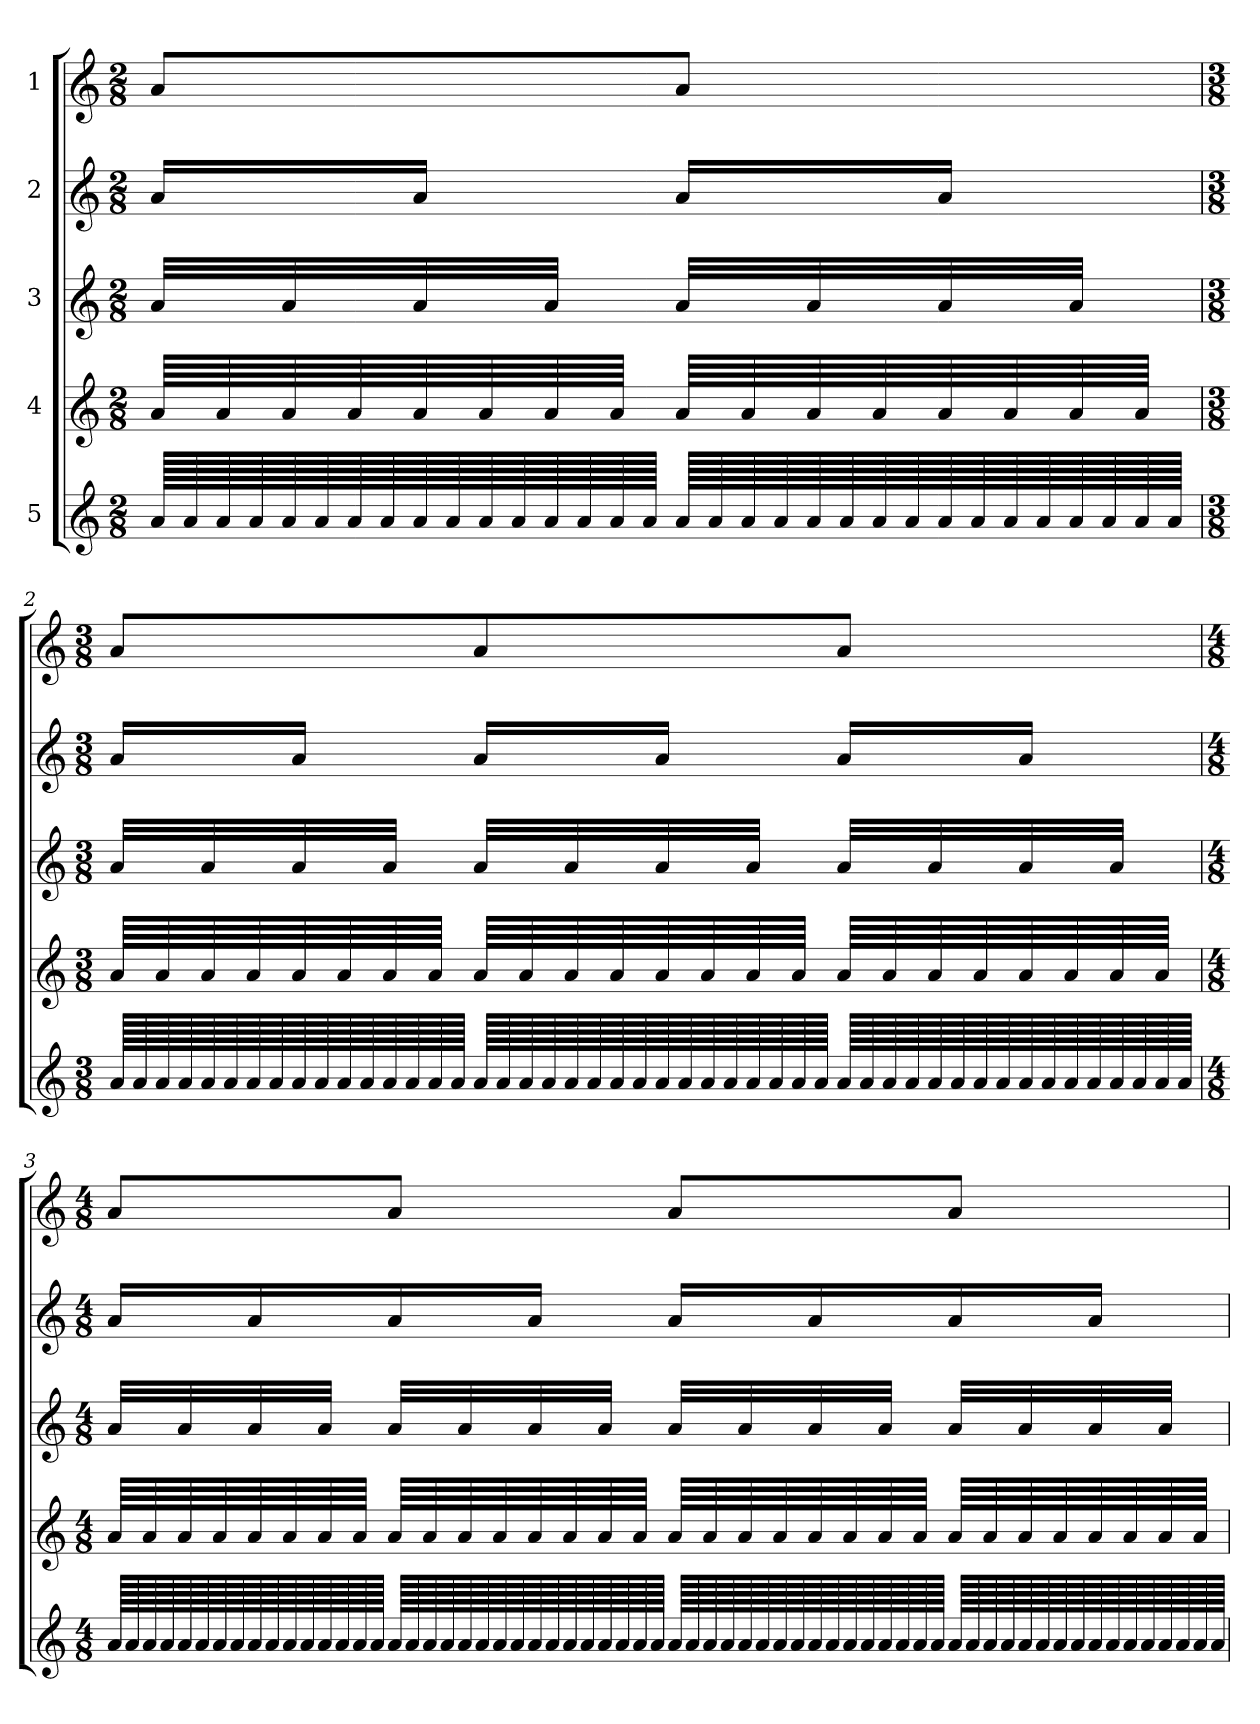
**kern	**kern	**kern	**kern	**kern
*part5	*part4	*part3	*part2	*part1
*staff5	*staff4	*staff3	*staff2	*staff1
*I"5	*I"4	*I"3	*I"2	*I"1
*clefG2	*clefG2	*clefG2	*clefG2	*clefG2
*k[]	*k[]	*k[]	*k[]	*k[]
*M2/8	*M2/8	*M2/8	*M2/8	*M2/8
=1	=1	=1	=1	=1
128a/LLLLL	64a/LLLL	32a/LLL	16a/LL	8a/L
128a/	.	.	.	.
128a/	64a/	.	.	.
128a/	.	.	.	.
128a/	64a/	32a/	.	.
128a/	.	.	.	.
128a/	64a/	.	.	.
128a/	.	.	.	.
128a/	64a/	32a/	16a/JJ	.
128a/	.	.	.	.
128a/	64a/	.	.	.
128a/	.	.	.	.
128a/	64a/	32a/JJJ	.	.
128a/	.	.	.	.
128a/	64a/JJJJ	.	.	.
128a/JJJJJ	.	.	.	.
128a/LLLLL	64a/LLLL	32a/LLL	16a/LL	8a/J
128a/	.	.	.	.
128a/	64a/	.	.	.
128a/	.	.	.	.
128a/	64a/	32a/	.	.
128a/	.	.	.	.
128a/	64a/	.	.	.
128a/	.	.	.	.
128a/	64a/	32a/	16a/JJ	.
128a/	.	.	.	.
128a/	64a/	.	.	.
128a/	.	.	.	.
128a/	64a/	32a/JJJ	.	.
128a/	.	.	.	.
128a/	64a/JJJJ	.	.	.
128a/JJJJJ	.	.	.	.
!!LO:LB:g=z
=2	=2	=2	=2	=2
*M3/8	*M3/8	*M3/8	*M3/8	*M3/8
128a/LLLLL	64a/LLLL	32a/LLL	16a/LL	8a/L
128a/	.	.	.	.
128a/	64a/	.	.	.
128a/	.	.	.	.
128a/	64a/	32a/	.	.
128a/	.	.	.	.
128a/	64a/	.	.	.
128a/	.	.	.	.
128a/	64a/	32a/	16a/JJ	.
128a/	.	.	.	.
128a/	64a/	.	.	.
128a/	.	.	.	.
128a/	64a/	32a/JJJ	.	.
128a/	.	.	.	.
128a/	64a/JJJJ	.	.	.
128a/JJJJJ	.	.	.	.
128a/LLLLL	64a/LLLL	32a/LLL	16a/LL	8a/
128a/	.	.	.	.
128a/	64a/	.	.	.
128a/	.	.	.	.
128a/	64a/	32a/	.	.
128a/	.	.	.	.
128a/	64a/	.	.	.
128a/	.	.	.	.
128a/	64a/	32a/	16a/JJ	.
128a/	.	.	.	.
128a/	64a/	.	.	.
128a/	.	.	.	.
128a/	64a/	32a/JJJ	.	.
128a/	.	.	.	.
128a/	64a/JJJJ	.	.	.
128a/JJJJJ	.	.	.	.
128a/LLLLL	64a/LLLL	32a/LLL	16a/LL	8a/J
128a/	.	.	.	.
128a/	64a/	.	.	.
128a/	.	.	.	.
128a/	64a/	32a/	.	.
128a/	.	.	.	.
128a/	64a/	.	.	.
128a/	.	.	.	.
128a/	64a/	32a/	16a/JJ	.
128a/	.	.	.	.
128a/	64a/	.	.	.
128a/	.	.	.	.
128a/	64a/	32a/JJJ	.	.
128a/	.	.	.	.
128a/	64a/JJJJ	.	.	.
128a/JJJJJ	.	.	.	.
!!LO:PB:g=z
=3	=3	=3	=3	=3
*M4/8	*M4/8	*M4/8	*M4/8	*M4/8
128a/LLLLL	64a/LLLL	32a/LLL	16a/LL	8a/L
128a/	.	.	.	.
128a/	64a/	.	.	.
128a/	.	.	.	.
128a/	64a/	32a/	.	.
128a/	.	.	.	.
128a/	64a/	.	.	.
128a/	.	.	.	.
128a/	64a/	32a/	16a/	.
128a/	.	.	.	.
128a/	64a/	.	.	.
128a/	.	.	.	.
128a/	64a/	32a/JJJ	.	.
128a/	.	.	.	.
128a/	64a/JJJJ	.	.	.
128a/JJJJJ	.	.	.	.
128a/LLLLL	64a/LLLL	32a/LLL	16a/	8a/J
128a/	.	.	.	.
128a/	64a/	.	.	.
128a/	.	.	.	.
128a/	64a/	32a/	.	.
128a/	.	.	.	.
128a/	64a/	.	.	.
128a/	.	.	.	.
128a/	64a/	32a/	16a/JJ	.
128a/	.	.	.	.
128a/	64a/	.	.	.
128a/	.	.	.	.
128a/	64a/	32a/JJJ	.	.
128a/	.	.	.	.
128a/	64a/JJJJ	.	.	.
128a/JJJJJ	.	.	.	.
128a/LLLLL	64a/LLLL	32a/LLL	16a/LL	8a/L
128a/	.	.	.	.
128a/	64a/	.	.	.
128a/	.	.	.	.
128a/	64a/	32a/	.	.
128a/	.	.	.	.
128a/	64a/	.	.	.
128a/	.	.	.	.
128a/	64a/	32a/	16a/	.
128a/	.	.	.	.
128a/	64a/	.	.	.
128a/	.	.	.	.
128a/	64a/	32a/JJJ	.	.
128a/	.	.	.	.
128a/	64a/JJJJ	.	.	.
128a/JJJJJ	.	.	.	.
128a/LLLLL	64a/LLLL	32a/LLL	16a/	8a/J
128a/	.	.	.	.
128a/	64a/	.	.	.
128a/	.	.	.	.
128a/	64a/	32a/	.	.
128a/	.	.	.	.
128a/	64a/	.	.	.
128a/	.	.	.	.
128a/	64a/	32a/	16a/JJ	.
128a/	.	.	.	.
128a/	64a/	.	.	.
128a/	.	.	.	.
128a/	64a/	32a/JJJ	.	.
128a/	.	.	.	.
128a/	64a/JJJJ	.	.	.
128a/JJJJJ	.	.	.	.
=	=	=	=	=
*-	*-	*-	*-	*-
